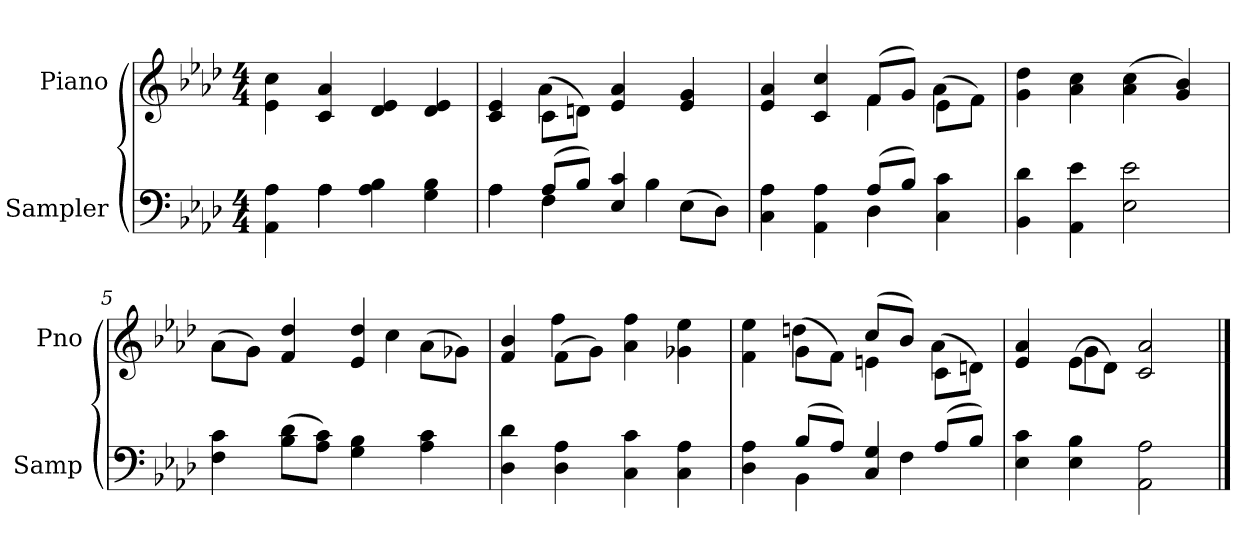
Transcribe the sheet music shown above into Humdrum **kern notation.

**kern	**kern
*part2	*part1
*staff2	*staff1
*I"Sampler	*I"Piano
*I'Samp	*I'Pno
*clefF4	*clefG2
*k[b-e-a-d-]	*k[b-e-a-d-]
*A-:	*A-:
*M4/4	*M4/4
=1	=1
*^	*
4AA- 4A-	4ryy	4e-\ 4cc\
4A-\	4A-	4c 4a-
4A- 4B-	2ryy	4d- 4e-
4G 4B-	.	4d- 4e-
=2	=2	=2
*	*	*^
4A-\	4A-	4c 4e-	4ryy
(8A-/L	4F	(8c\L	4a-
8B-/J)	.	8dn\J)	.
4E- 4c	8ryy	4e- 4a-	2ryy
.	4B-	.	.
(8E-\L	.	4e- 4g	.
8D-\J)	8ryy	.	.
=3	=3	=3	=3
4C 4A-	2ryy	4e- 4a-	2ryy
4AA- 4A-	.	4c 4cc	.
(8A-/L	4D-	(8f/L	4f
8B-/J)	.	8g/J)	.
4C 4c	4ryy	(8e-\L	4a-
.	.	8f\J)	.
*v	*v	*	*
*	*v	*v
=4	=4
4BB- 4d-	4g 4dd-
4AA- 4e-	4a- 4cc
2E- 2e-	(4a- 4cc
.	4g 4b-)
=5	=5
*	*^
4F 4c	(8a-\L	4a-
.	8g\J)	.
(8B-\ 8d-\L	4f 4dd-	4.ryy
8A-\ 8c\J)	.	.
4G 4B-	4e- 4dd-	.
.	.	4cc
4A- 4c	(8a-\L	.
.	8g-X\J)	8ryy
=6	=6	=6
4D- 4d-	4f 4b-	4ryy
4D- 4A-	(8f\L	4ff
.	8g\J)	.
4C 4c	4a- 4ff	2ryy
4C 4A-	4g-X 4ee-	.
=7	=7	=7
*^	*	*
4D- 4A-	4ryy	4f 4ee-	4ryy
(8B-/L	4BB-	(8g\L	4dd
8A-/J)	.	8f\J)	.
4C 4G	8ryy	(8cc/L	4en
.	4F	8b-/J)	.
(8A-/L	.	(8c\L	4a-
8B-/J)	8ryy	8dn\J)	.
*v	*v	*	*
=8	=8	=8
4E- 4c	4e- 4a-	4ryy
4E- 4B-	(8e-\L	4g
.	8d-\J)	.
2AA- 2A-	2c 2a-	2ryy
*	*v	*v
==	==
*-	*-
